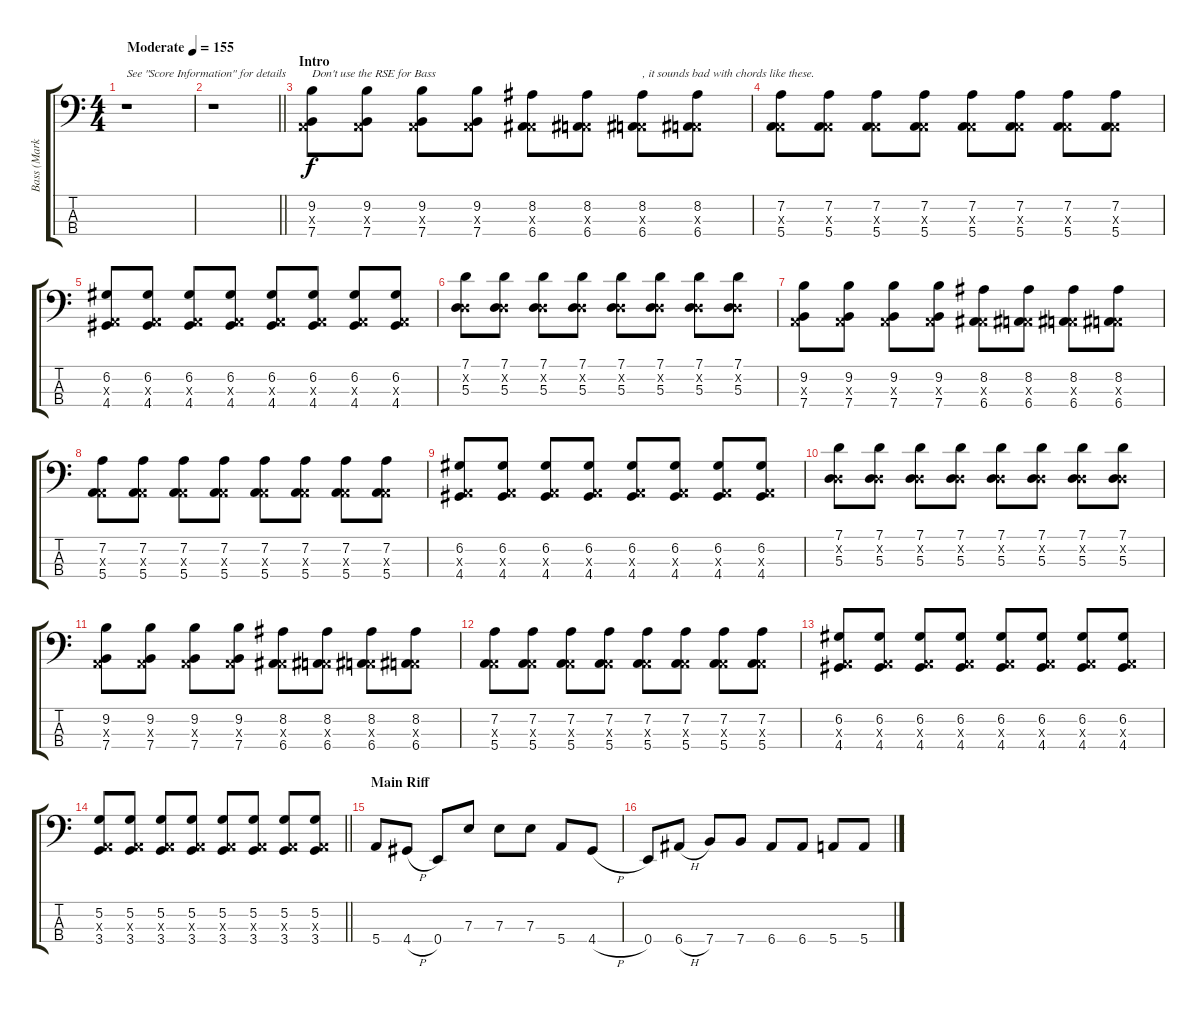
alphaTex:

\track ("Bass (Mark)" "Bass (Mark") {instrument electricbasspick}
\staff {score tabs}
\tuning (G2 D2 A1 E1) {hide}
\ts (4 4)
\tempo (155 "Moderate")
\clef f4
\ks c
r.1{txt "See \"Score Information\" for details" dy f instrument electricbasspick} |
\barLineRight lightlight
r.1 |
\section ("" "Intro")
(9.2 0.3{x} 7.4).8{txt "Don't use the RSE for Bass"} (9.2 0.3{x} 7.4).8 (9.2 0.3{x} 7.4).8 (9.2 0.3{x} 7.4).8 (8.2 0.3{x} 6.4).8 (8.2 0.3{x} 6.4).8 (8.2 0.3{x} 6.4).8{txt ", it sounds bad with chords like these."} (8.2 0.3{x} 6.4).8 |
(7.2 0.3{x} 5.4).8 (7.2 0.3{x} 5.4).8 (7.2 0.3{x} 5.4).8 (7.2 0.3{x} 5.4).8 (7.2 0.3{x} 5.4).8 (7.2 0.3{x} 5.4).8 (7.2 0.3{x} 5.4).8 (7.2 0.3{x} 5.4).8 |
(6.2 0.3{x} 4.4).8 (6.2 0.3{x} 4.4).8 (6.2 0.3{x} 4.4).8 (6.2 0.3{x} 4.4).8 (6.2 0.3{x} 4.4).8 (6.2 0.3{x} 4.4).8 (6.2 0.3{x} 4.4).8 (6.2 0.3{x} 4.4).8 |
(7.1 0.2{x} 5.3).8 (7.1 0.2{x} 5.3).8 (7.1 0.2{x} 5.3).8 (7.1 0.2{x} 5.3).8 (7.1 0.2{x} 5.3).8 (7.1 0.2{x} 5.3).8 (7.1 0.2{x} 5.3).8 (7.1 0.2{x} 5.3).8 |
(9.2 0.3{x} 7.4).8 (9.2 0.3{x} 7.4).8 (9.2 0.3{x} 7.4).8 (9.2 0.3{x} 7.4).8 (8.2 0.3{x} 6.4).8 (8.2 0.3{x} 6.4).8 (8.2 0.3{x} 6.4).8 (8.2 0.3{x} 6.4).8 |
(7.2 0.3{x} 5.4).8 (7.2 0.3{x} 5.4).8 (7.2 0.3{x} 5.4).8 (7.2 0.3{x} 5.4).8 (7.2 0.3{x} 5.4).8 (7.2 0.3{x} 5.4).8 (7.2 0.3{x} 5.4).8 (7.2 0.3{x} 5.4).8 |
(6.2 0.3{x} 4.4).8 (6.2 0.3{x} 4.4).8 (6.2 0.3{x} 4.4).8 (6.2 0.3{x} 4.4).8 (6.2 0.3{x} 4.4).8 (6.2 0.3{x} 4.4).8 (6.2 0.3{x} 4.4).8 (6.2 0.3{x} 4.4).8 |
(7.1 0.2{x} 5.3).8 (7.1 0.2{x} 5.3).8 (7.1 0.2{x} 5.3).8 (7.1 0.2{x} 5.3).8 (7.1 0.2{x} 5.3).8 (7.1 0.2{x} 5.3).8 (7.1 0.2{x} 5.3).8 (7.1 0.2{x} 5.3).8 |
(9.2 0.3{x} 7.4).8 (9.2 0.3{x} 7.4).8 (9.2 0.3{x} 7.4).8 (9.2 0.3{x} 7.4).8 (8.2 0.3{x} 6.4).8 (8.2 0.3{x} 6.4).8 (8.2 0.3{x} 6.4).8 (8.2 0.3{x} 6.4).8 |
(7.2 0.3{x} 5.4).8 (7.2 0.3{x} 5.4).8 (7.2 0.3{x} 5.4).8 (7.2 0.3{x} 5.4).8 (7.2 0.3{x} 5.4).8 (7.2 0.3{x} 5.4).8 (7.2 0.3{x} 5.4).8 (7.2 0.3{x} 5.4).8 |
(6.2 0.3{x} 4.4).8 (6.2 0.3{x} 4.4).8 (6.2 0.3{x} 4.4).8 (6.2 0.3{x} 4.4).8 (6.2 0.3{x} 4.4).8 (6.2 0.3{x} 4.4).8 (6.2 0.3{x} 4.4).8 (6.2 0.3{x} 4.4).8 |
\barLineRight lightlight
(5.2 0.3{x} 3.4).8 (5.2 0.3{x} 3.4).8 (5.2 0.3{x} 3.4).8 (5.2 0.3{x} 3.4).8 (5.2 0.3{x} 3.4).8 (5.2 0.3{x} 3.4).8 (5.2 0.3{x} 3.4).8 (5.2 0.3{x} 3.4).8 |
\section ("" "Main Riff")
5.4.8 4.4{h}.8 0.4.8 7.3.8 7.3.8 7.3.8 5.4.8 4.4{h}.8 |
0.4.8 6.4{h}.8 7.4.8 7.4.8 6.4.8 6.4.8 5.4.8 5.4.8
